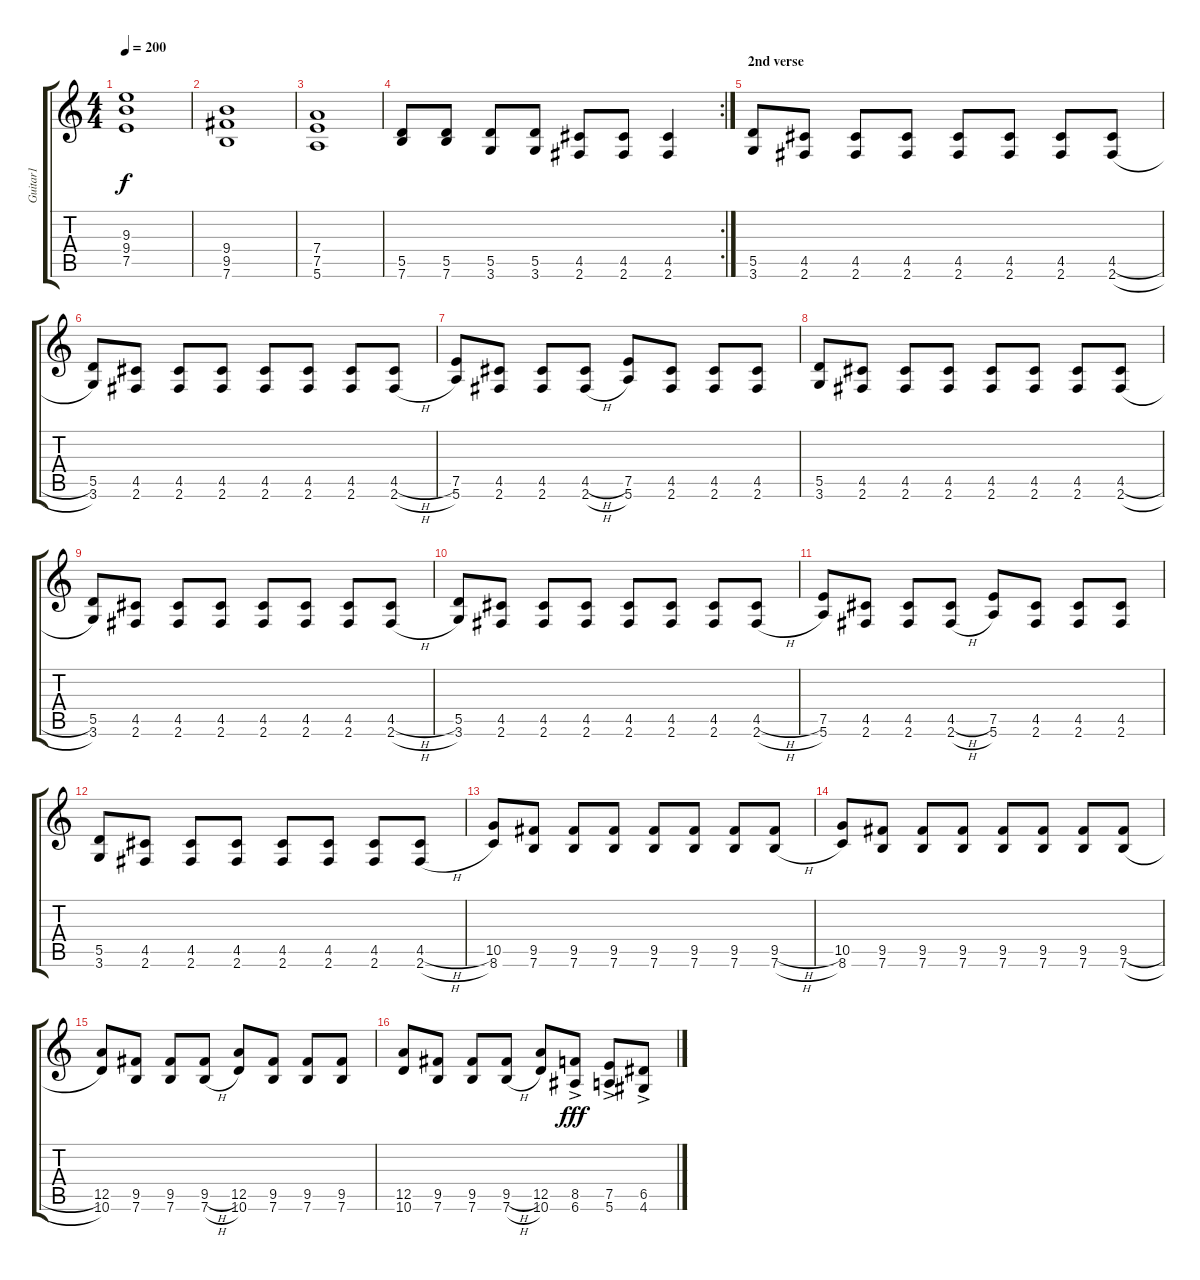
\track ("Guitar1" "Guitar1") {instrument distortionguitar}
\staff {score tabs}
\tuning (E4 B3 G3 D3 A2 E2) {hide}
\ts (4 4)
\tempo 200
\clef g2
\ks c
(9.3 9.4 7.5).1{dy f} |
(9.4 9.5 7.6).1 |
(7.4 7.5 5.6).1 |
\rc 2
(5.5 7.6).8 (5.5 7.6).8 (5.5 3.6).8 (5.5 3.6).8 (4.5 2.6).8 (4.5 2.6).8 (4.5 2.6).4 |
\section ("" "2nd verse")
(5.5 3.6).8 (4.5 2.6).8 (4.5 2.6).8 (4.5 2.6).8 (4.5 2.6).8 (4.5 2.6).8 (4.5 2.6).8 (4.5{h} 2.6{h}).8 |
(5.5 3.6).8 (4.5 2.6).8 (4.5 2.6).8 (4.5 2.6).8 (4.5 2.6).8 (4.5 2.6).8 (4.5 2.6).8 (4.5{h} 2.6{h}).8 |
(7.5 5.6).8 (4.5 2.6).8 (4.5 2.6).8 (4.5{h} 2.6{h}).8 (7.5 5.6).8 (4.5 2.6).8 (4.5 2.6).8 (4.5 2.6).8 |
(5.5 3.6).8 (4.5 2.6).8 (4.5 2.6).8 (4.5 2.6).8 (4.5 2.6).8 (4.5 2.6).8 (4.5 2.6).8 (4.5{h} 2.6{h}).8 |
(5.5 3.6).8 (4.5 2.6).8 (4.5 2.6).8 (4.5 2.6).8 (4.5 2.6).8 (4.5 2.6).8 (4.5 2.6).8 (4.5{h} 2.6{h}).8 |
(5.5 3.6).8 (4.5 2.6).8 (4.5 2.6).8 (4.5 2.6).8 (4.5 2.6).8 (4.5 2.6).8 (4.5 2.6).8 (4.5{h} 2.6{h}).8 |
(7.5 5.6).8 (4.5 2.6).8 (4.5 2.6).8 (4.5{h} 2.6{h}).8 (7.5 5.6).8 (4.5 2.6).8 (4.5 2.6).8 (4.5 2.6).8 |
(5.5 3.6).8 (4.5 2.6).8 (4.5 2.6).8 (4.5 2.6).8 (4.5 2.6).8 (4.5 2.6).8 (4.5 2.6).8 (4.5{h} 2.6{h}).8 |
(10.5 8.6).8 (9.5 7.6).8 (9.5 7.6).8 (9.5 7.6).8 (9.5 7.6).8 (9.5 7.6).8 (9.5 7.6).8 (9.5{h} 7.6{h}).8 |
(10.5 8.6).8 (9.5 7.6).8 (9.5 7.6).8 (9.5 7.6).8 (9.5 7.6).8 (9.5 7.6).8 (9.5 7.6).8 (9.5{h} 7.6{h}).8 |
(12.5 10.6).8 (9.5 7.6).8 (9.5 7.6).8 (9.5{h} 7.6{h}).8 (12.5 10.6).8 (9.5 7.6).8 (9.5 7.6).8 (9.5 7.6).8 |
(12.5 10.6).8 (9.5 7.6).8 (9.5 7.6).8 (9.5{h} 7.6{h}).8 (12.5 10.6).8 (8.5{ac} 6.6{ac}).8{dy fff} (7.5{ac} 5.6{ac}).8 (6.5{ac} 4.6{ac}).8
